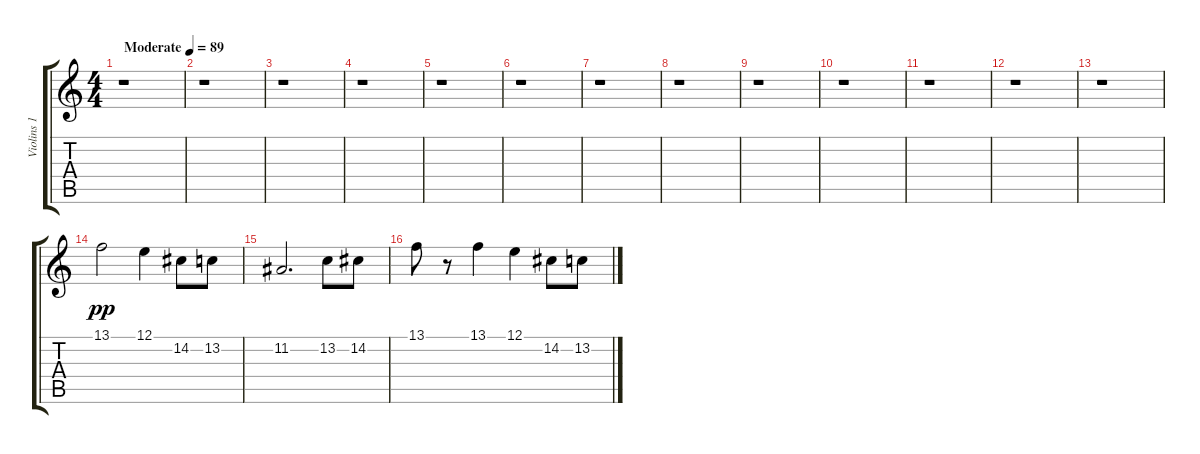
\track ("Violins 1" "Violins 1") {instrument stringensemble1}
\staff {score tabs}
\tuning (E4 B3 G3 D3 A2 E2) {hide}
\ts (4 4)
\tempo (89 "Moderate")
\clef g2
\ks c
r.1{dy pp instrument stringensemble1} |
r.1 |
r.1 |
r.1 |
r.1 |
r.1 |
r.1 |
r.1 |
r.1 |
r.1 |
r.1 |
r.1 |
r.1 |
13.1.2 12.1.4 14.2.8 13.2.8 |
11.2.2{d} 13.2.8 14.2.8 |
13.1.8 r.8 13.1.4 12.1.4 14.2.8 13.2.8
